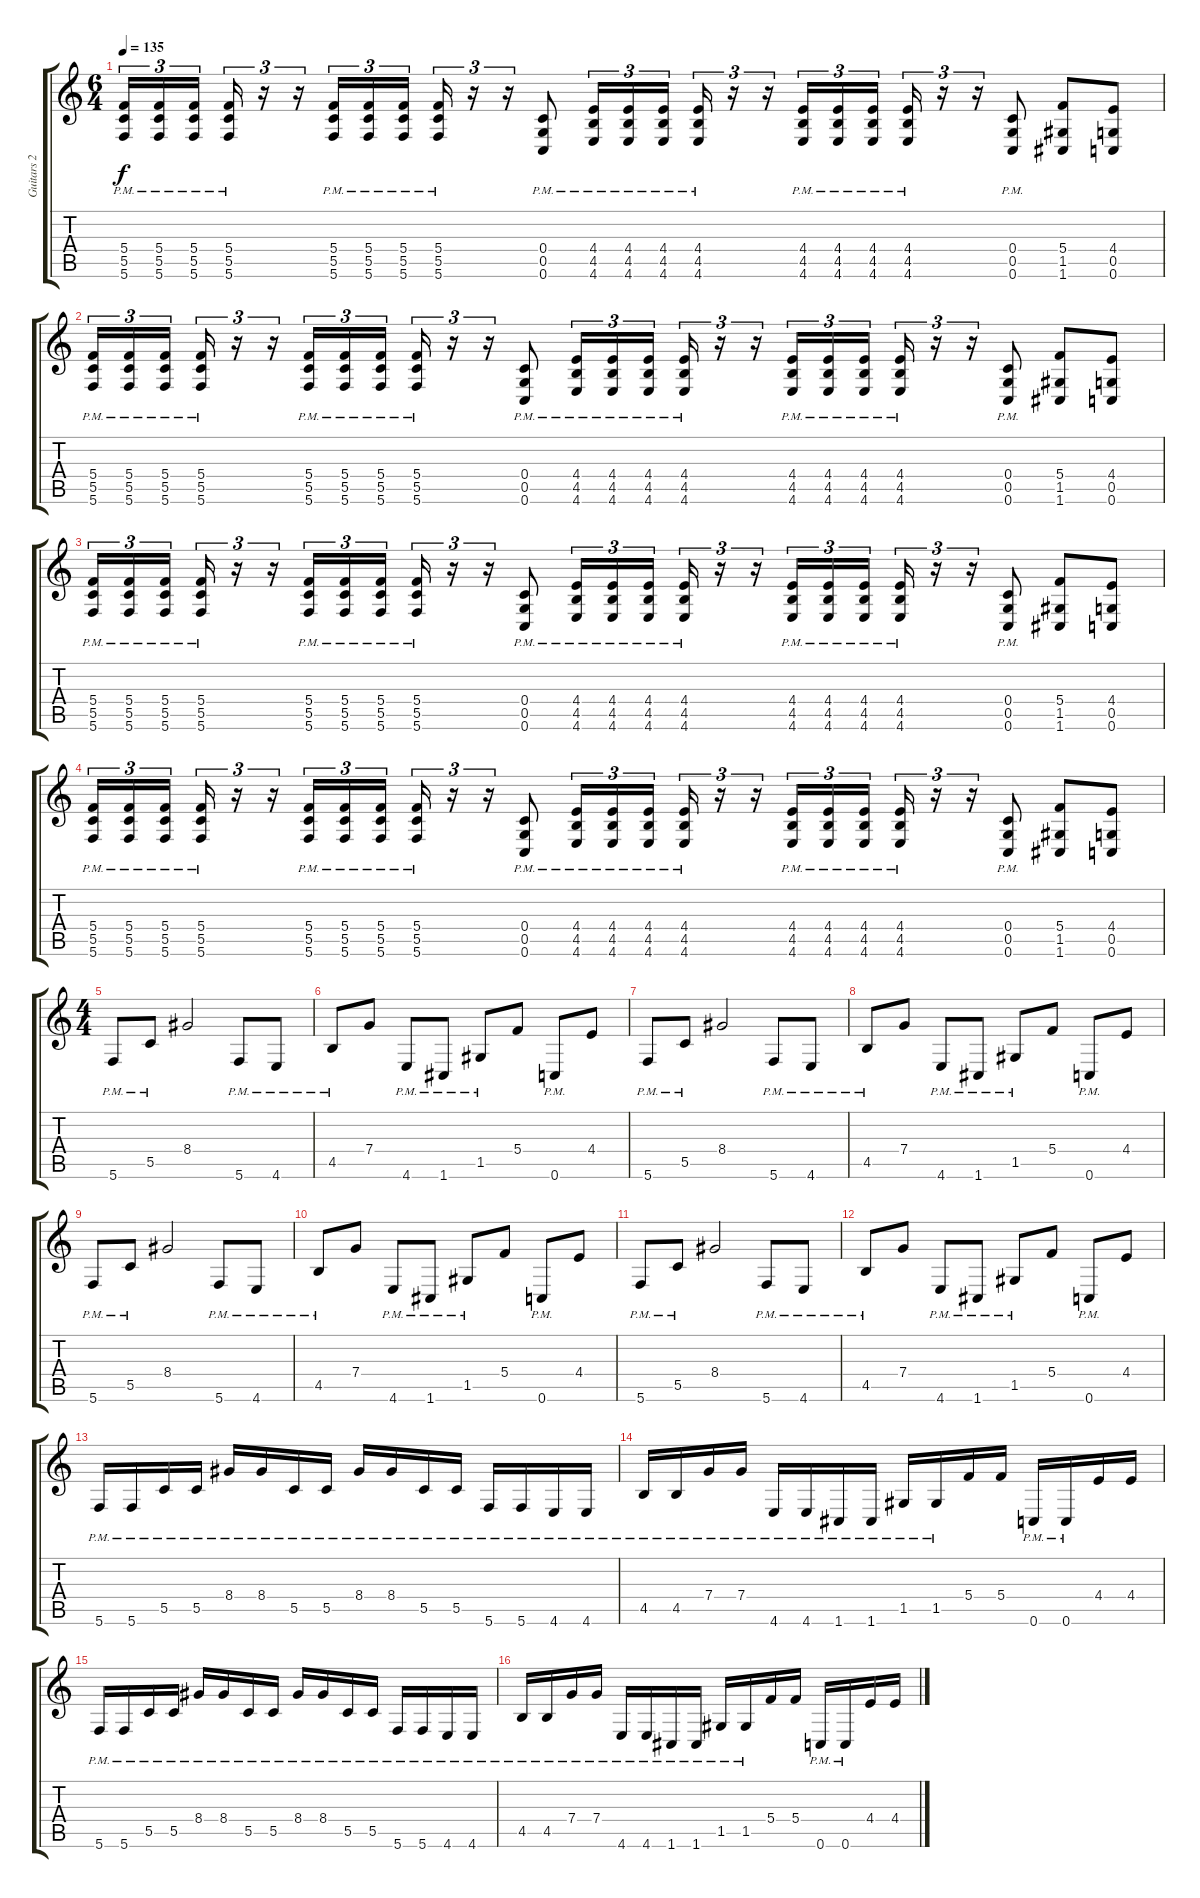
\track ("Guitars 2" "Guitars 2") {instrument distortionguitar}
\staff {score tabs}
\tuning (D4 A3 F3 C3 G2 C2) {hide}
\ts (6 4)
\tempo 135
\clef g2
\ks c
(5.4{pm} 5.5{pm} 5.6{pm}).16{tu (3 2) dy f} (5.4{pm} 5.5{pm} 5.6{pm}).16{tu (3 2)} (5.4{pm} 5.5{pm} 5.6{pm}).16{tu (3 2) beam splitsecondary} (5.4{pm} 5.5{pm} 5.6{pm}).16{tu (3 2)} r.16{tu (3 2)} r.16{tu (3 2)} (5.4{pm} 5.5{pm} 5.6{pm}).16{tu (3 2)} (5.4{pm} 5.5{pm} 5.6{pm}).16{tu (3 2)} (5.4{pm} 5.5{pm} 5.6{pm}).16{tu (3 2) beam splitsecondary} (5.4{pm} 5.5{pm} 5.6{pm}).16{tu (3 2)} r.16{tu (3 2)} r.16{tu (3 2)} (0.4{pm} 0.5{pm} 0.6{pm}).8 (4.4{pm} 4.5{pm} 4.6{pm}).16{tu (3 2)} (4.4{pm} 4.5{pm} 4.6{pm}).16{tu (3 2)} (4.4{pm} 4.5{pm} 4.6{pm}).16{tu (3 2)} (4.4{pm} 4.5{pm} 4.6{pm}).16{tu (3 2)} r.16{tu (3 2)} r.16{tu (3 2)} (4.4{pm} 4.5{pm} 4.6{pm}).16{tu (3 2)} (4.4{pm} 4.5{pm} 4.6{pm}).16{tu (3 2)} (4.4{pm} 4.5{pm} 4.6{pm}).16{tu (3 2) beam splitsecondary} (4.4{pm} 4.5{pm} 4.6{pm}).16{tu (3 2)} r.16{tu (3 2)} r.16{tu (3 2)} (0.4{pm} 0.5{pm} 0.6{pm}).8 (5.4 1.5 1.6).8 (4.4 0.5 0.6).8 |
(5.4{pm} 5.5{pm} 5.6{pm}).16{tu (3 2)} (5.4{pm} 5.5{pm} 5.6{pm}).16{tu (3 2)} (5.4{pm} 5.5{pm} 5.6{pm}).16{tu (3 2) beam splitsecondary} (5.4{pm} 5.5{pm} 5.6{pm}).16{tu (3 2)} r.16{tu (3 2)} r.16{tu (3 2)} (5.4{pm} 5.5{pm} 5.6{pm}).16{tu (3 2)} (5.4{pm} 5.5{pm} 5.6{pm}).16{tu (3 2)} (5.4{pm} 5.5{pm} 5.6{pm}).16{tu (3 2) beam splitsecondary} (5.4{pm} 5.5{pm} 5.6{pm}).16{tu (3 2)} r.16{tu (3 2)} r.16{tu (3 2)} (0.4{pm} 0.5{pm} 0.6{pm}).8 (4.4{pm} 4.5{pm} 4.6{pm}).16{tu (3 2)} (4.4{pm} 4.5{pm} 4.6{pm}).16{tu (3 2)} (4.4{pm} 4.5{pm} 4.6{pm}).16{tu (3 2)} (4.4{pm} 4.5{pm} 4.6{pm}).16{tu (3 2)} r.16{tu (3 2)} r.16{tu (3 2)} (4.4{pm} 4.5{pm} 4.6{pm}).16{tu (3 2)} (4.4{pm} 4.5{pm} 4.6{pm}).16{tu (3 2)} (4.4{pm} 4.5{pm} 4.6{pm}).16{tu (3 2) beam splitsecondary} (4.4{pm} 4.5{pm} 4.6{pm}).16{tu (3 2)} r.16{tu (3 2)} r.16{tu (3 2)} (0.4{pm} 0.5{pm} 0.6{pm}).8 (5.4 1.5 1.6).8 (4.4 0.5 0.6).8 |
(5.4{pm} 5.5{pm} 5.6{pm}).16{tu (3 2)} (5.4{pm} 5.5{pm} 5.6{pm}).16{tu (3 2)} (5.4{pm} 5.5{pm} 5.6{pm}).16{tu (3 2) beam splitsecondary} (5.4{pm} 5.5{pm} 5.6{pm}).16{tu (3 2)} r.16{tu (3 2)} r.16{tu (3 2)} (5.4{pm} 5.5{pm} 5.6{pm}).16{tu (3 2)} (5.4{pm} 5.5{pm} 5.6{pm}).16{tu (3 2)} (5.4{pm} 5.5{pm} 5.6{pm}).16{tu (3 2) beam splitsecondary} (5.4{pm} 5.5{pm} 5.6{pm}).16{tu (3 2)} r.16{tu (3 2)} r.16{tu (3 2)} (0.4{pm} 0.5{pm} 0.6{pm}).8 (4.4{pm} 4.5{pm} 4.6{pm}).16{tu (3 2)} (4.4{pm} 4.5{pm} 4.6{pm}).16{tu (3 2)} (4.4{pm} 4.5{pm} 4.6{pm}).16{tu (3 2)} (4.4{pm} 4.5{pm} 4.6{pm}).16{tu (3 2)} r.16{tu (3 2)} r.16{tu (3 2)} (4.4{pm} 4.5{pm} 4.6{pm}).16{tu (3 2)} (4.4{pm} 4.5{pm} 4.6{pm}).16{tu (3 2)} (4.4{pm} 4.5{pm} 4.6{pm}).16{tu (3 2) beam splitsecondary} (4.4{pm} 4.5{pm} 4.6{pm}).16{tu (3 2)} r.16{tu (3 2)} r.16{tu (3 2)} (0.4{pm} 0.5{pm} 0.6{pm}).8 (5.4 1.5 1.6).8 (4.4 0.5 0.6).8 |
(5.4{pm} 5.5{pm} 5.6{pm}).16{tu (3 2)} (5.4{pm} 5.5{pm} 5.6{pm}).16{tu (3 2)} (5.4{pm} 5.5{pm} 5.6{pm}).16{tu (3 2) beam splitsecondary} (5.4{pm} 5.5{pm} 5.6{pm}).16{tu (3 2)} r.16{tu (3 2)} r.16{tu (3 2)} (5.4{pm} 5.5{pm} 5.6{pm}).16{tu (3 2)} (5.4{pm} 5.5{pm} 5.6{pm}).16{tu (3 2)} (5.4{pm} 5.5{pm} 5.6{pm}).16{tu (3 2) beam splitsecondary} (5.4{pm} 5.5{pm} 5.6{pm}).16{tu (3 2)} r.16{tu (3 2)} r.16{tu (3 2)} (0.4{pm} 0.5{pm} 0.6{pm}).8 (4.4{pm} 4.5{pm} 4.6{pm}).16{tu (3 2)} (4.4{pm} 4.5{pm} 4.6{pm}).16{tu (3 2)} (4.4{pm} 4.5{pm} 4.6{pm}).16{tu (3 2)} (4.4{pm} 4.5{pm} 4.6{pm}).16{tu (3 2)} r.16{tu (3 2)} r.16{tu (3 2)} (4.4{pm} 4.5{pm} 4.6{pm}).16{tu (3 2)} (4.4{pm} 4.5{pm} 4.6{pm}).16{tu (3 2)} (4.4{pm} 4.5{pm} 4.6{pm}).16{tu (3 2) beam splitsecondary} (4.4{pm} 4.5{pm} 4.6{pm}).16{tu (3 2)} r.16{tu (3 2)} r.16{tu (3 2)} (0.4{pm} 0.5{pm} 0.6{pm}).8 (5.4 1.5 1.6).8 (4.4 0.5 0.6).8 |
\ts (4 4)
5.6{pm}.8 5.5{pm}.8 8.4.2 5.6{pm}.8 4.6{pm}.8 |
4.5{pm}.8 7.4.8 4.6{pm}.8 1.6{pm}.8 1.5{pm}.8 5.4.8 0.6{pm}.8 4.4.8 |
5.6{pm}.8 5.5{pm}.8 8.4.2 5.6{pm}.8 4.6{pm}.8 |
4.5{pm}.8 7.4.8 4.6{pm}.8 1.6{pm}.8 1.5{pm}.8 5.4.8 0.6{pm}.8 4.4.8 |
5.6{pm}.8 5.5{pm}.8 8.4.2 5.6{pm}.8 4.6{pm}.8 |
4.5{pm}.8 7.4.8 4.6{pm}.8 1.6{pm}.8 1.5{pm}.8 5.4.8 0.6{pm}.8 4.4.8 |
5.6{pm}.8 5.5{pm}.8 8.4.2 5.6{pm}.8 4.6{pm}.8 |
4.5{pm}.8 7.4.8 4.6{pm}.8 1.6{pm}.8 1.5{pm}.8 5.4.8 0.6{pm}.8 4.4.8 |
5.6{pm}.16 5.6{pm}.16 5.5{pm}.16 5.5{pm}.16 8.4{pm}.16 8.4{pm}.16 5.5{pm}.16 5.5{pm}.16 8.4{pm}.16 8.4{pm}.16 5.5{pm}.16 5.5{pm}.16 5.6{pm}.16 5.6{pm}.16 4.6{pm}.16 4.6{pm}.16 |
4.5{pm}.16 4.5{pm}.16 7.4{pm}.16 7.4{pm}.16 4.6{pm}.16 4.6{pm}.16 1.6{pm}.16 1.6{pm}.16 1.5{pm}.16 1.5{pm}.16 5.4.16 5.4.16 0.6{pm}.16 0.6{pm}.16 4.4.16 4.4.16 |
5.6{pm}.16 5.6{pm}.16 5.5{pm}.16 5.5{pm}.16 8.4{pm}.16 8.4{pm}.16 5.5{pm}.16 5.5{pm}.16 8.4{pm}.16 8.4{pm}.16 5.5{pm}.16 5.5{pm}.16 5.6{pm}.16 5.6{pm}.16 4.6{pm}.16 4.6{pm}.16 |
4.5{pm}.16 4.5{pm}.16 7.4{pm}.16 7.4{pm}.16 4.6{pm}.16 4.6{pm}.16 1.6{pm}.16 1.6{pm}.16 1.5{pm}.16 1.5{pm}.16 5.4.16 5.4.16 0.6{pm}.16 0.6{pm}.16 4.4.16 4.4.16
